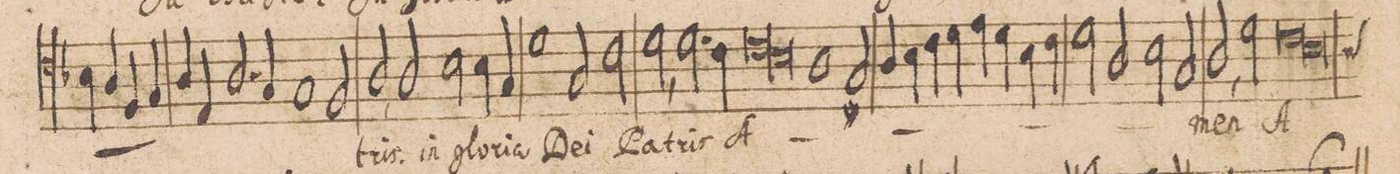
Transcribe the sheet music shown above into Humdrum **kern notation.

**kern	**text
*I"[TENOR.]	*
*clefC4	*
*k[]	*
*met(C|)	*
*M2/1	*
4B-X\	.
4A/	.
4F/	.
4G/	.
4A/	.
4E/	.
2.A/	.
=114-	=114-
4G/	.
1G/	.
2F/	.
=115-	=115-
2A,/	-tris.
2A/	in
2B\	glo-
4B\	-ri-
4G/	-a
=116-	=116-
1d\	De-
2G/	-i
2c\	Pa-
=117-	=117-
2d,\	-tris.
2.d\	A-
4c\	.
*lig	*
1c\	.
=118-	=118-
1B\	.
*Xlig	*
1A/	.
=119-	=119-
2G#X/	.
4A/	.
4B\	.
4c\	.
4d\	.
=120-	=120-
4e\	.
4d\	.
4B\	.
4c\	.
2d\	.
2A/	.
=121-	=121-
2B\	.
2G/	.
2A,/	-men
2d\	A-
=122-	=122-
*lig	*
1c\	.
*custos:A	*
1B\	.
*Xlig	*
=123-	=123-
*lig	*
*-	*-
